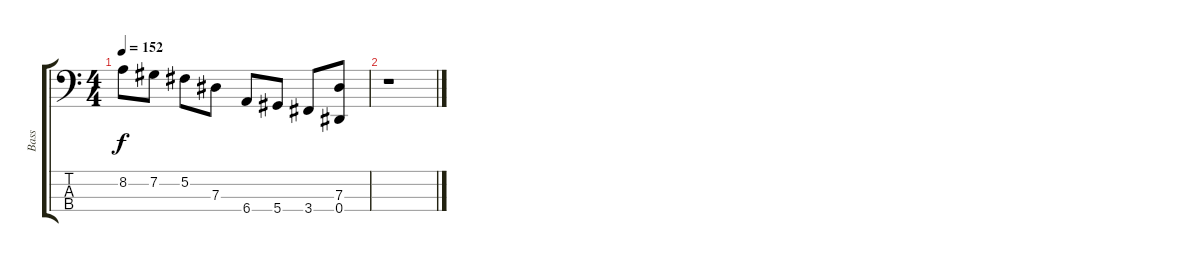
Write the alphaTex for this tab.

\track ("Bass " "Bass ") {instrument electricbassfinger}
\staff {score tabs}
\tuning (Gb2 Db2 Ab1 Eb1) {hide}
\ts (4 4)
\tempo 152
\clef f4
\ks c
8.2.8{dy f} 7.2.8 5.2.8 7.3.8 6.4.8 5.4.8 3.4.8 (7.3 0.4).8 |
r.1
